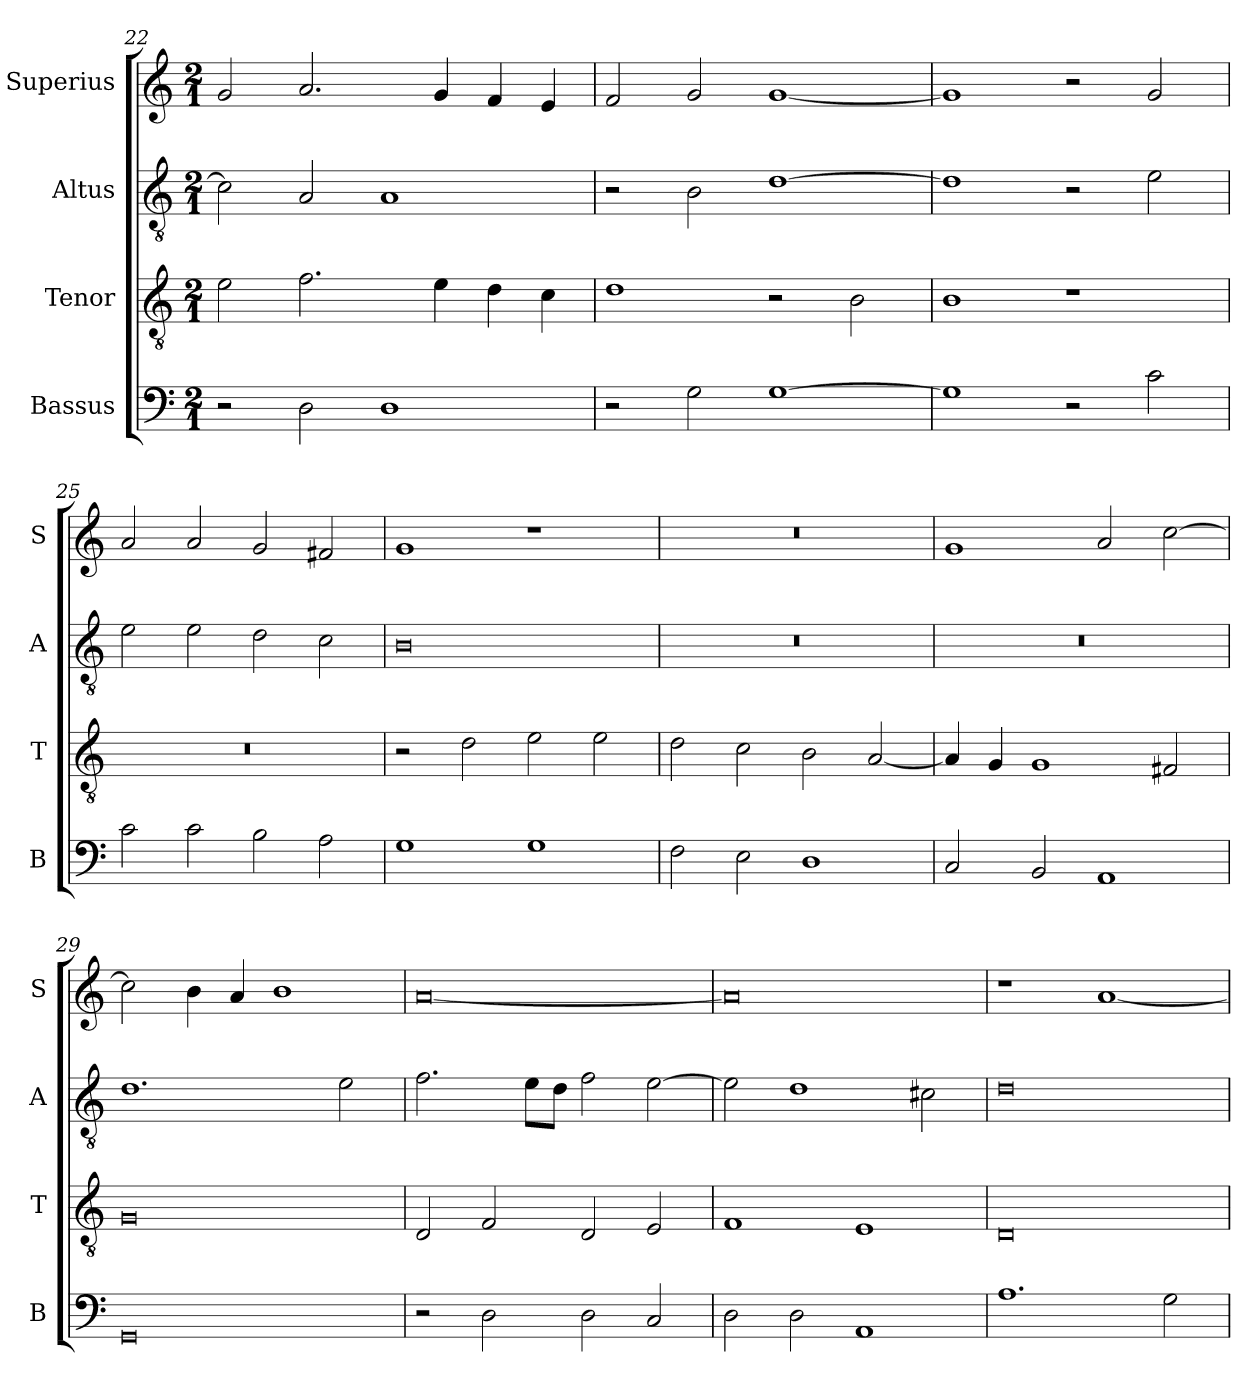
**kern	**kern	**kern	**kern
*part4	*part3	*part2	*part1
*staff4	*staff3	*staff2	*staff1
*I"Bassus	*I"Tenor	*I"Altus	*I"Superius
*I'B	*I'T	*I'A	*I'S
*clefF4	*clefGv2	*clefGv2	*clefG2
*k[]	*k[]	*k[]	*k[]
*C:	*C:	*C:	*C:
*M2/1	*M2/1	*M2/1	*M2/1
=22	=22	=22	=22
2r	2e	2c]	2g
2D	2.f	2A	2.a
1D	.	1A	.
.	4e	.	4g
.	4d	.	4f
.	4c	.	4e
=23	=23	=23	=23
2r	1d	2r	2f
2G	.	2B	2g
[1G	2r	[1d	[1g
.	2B	.	.
=24	=24	=24	=24
1G]	1B	1d]	1g]
2r	1r	2r	2r
2c	.	2e	2g
=25	=25	=25	=25
2c	0r	2e	2a
2c	.	2e	2a
2B	.	2d	2g
2A	.	2c	2f#X
=26	=26	=26	=26
1G	2r	0B	1g
.	2d	.	.
1G	2e	.	1r
.	2e	.	.
=27	=27	=27	=27
2F	2d	0r	0r
2E	2c	.	.
1D	2B	.	.
.	[2A	.	.
=28	=28	=28	=28
2C	4A]	0r	1g
.	4G	.	.
2BB	1G	.	.
1AA	.	.	2a
.	2F#X	.	[2cc
=29	=29	=29	=29
0GG	0G	1.d	2cc]
.	.	.	4b
.	.	.	4a
.	.	.	1b
.	.	2e	.
=30	=30	=30	=30
2r	2D	2.f	[0a
2D	2F	.	.
.	.	8eL	.
.	.	8dJ	.
2D	2D	2f	.
2C	2E	[2e	.
=31	=31	=31	=31
2D	1F	2e]	0a]
2D	.	1d	.
1AA	1E	.	.
.	.	2c#X	.
=32	=32	=32	=32
1.A	0D	0d	1r
.	.	.	[1a
2G	.	.	.
=	=	=	=
*-	*-	*-	*-
